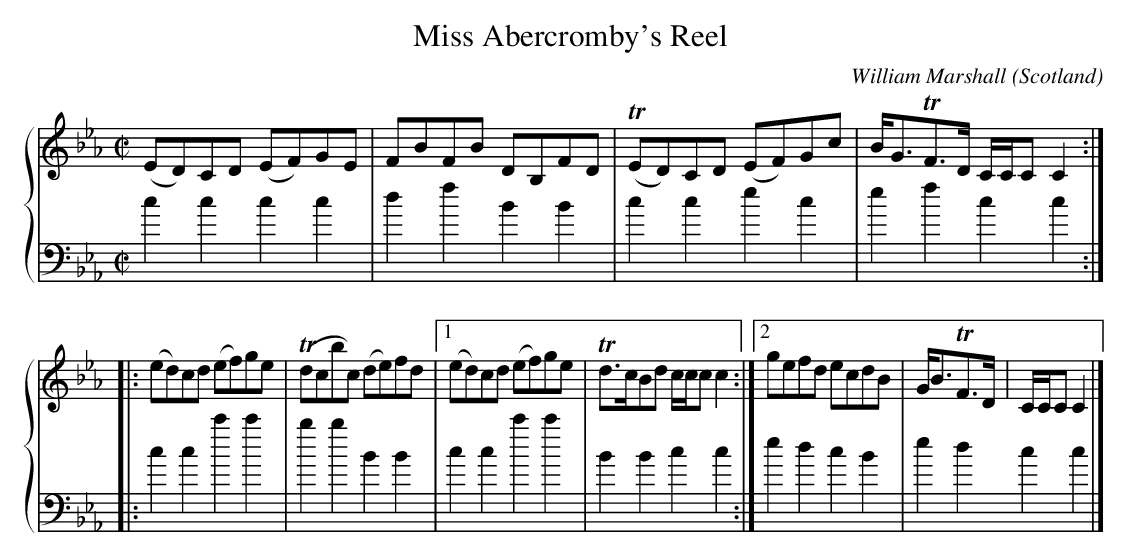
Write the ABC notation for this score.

X:1
T:Miss Abercromby's Reel
C:William Marshall
M:C|
O:Scotland
K:C minor
%%staves { 1 2 }
(ED)CD (EF)GE | FBFB DB,FD | (!trill!ED)CD (EF)Gc | B<G!trill!F3/D/ C/C/C C2 ::
(ed)cd (ef)ge | (!trill!dcbc) (de)fd |1 \
(ed)cd (ef)ge | !trill!d3/c/Bd c/c/c c2 :|2 \
gefd ecdB | G<B!trill!F3/D/ | C/C/C C2 |]
V:2 clef=bass
L:1/4
cccc | dfBB | ccec | efcc :: \
ccc'c' | bbBB |1 ccc'c' | BBcc :|2 edcB | edcc |]
